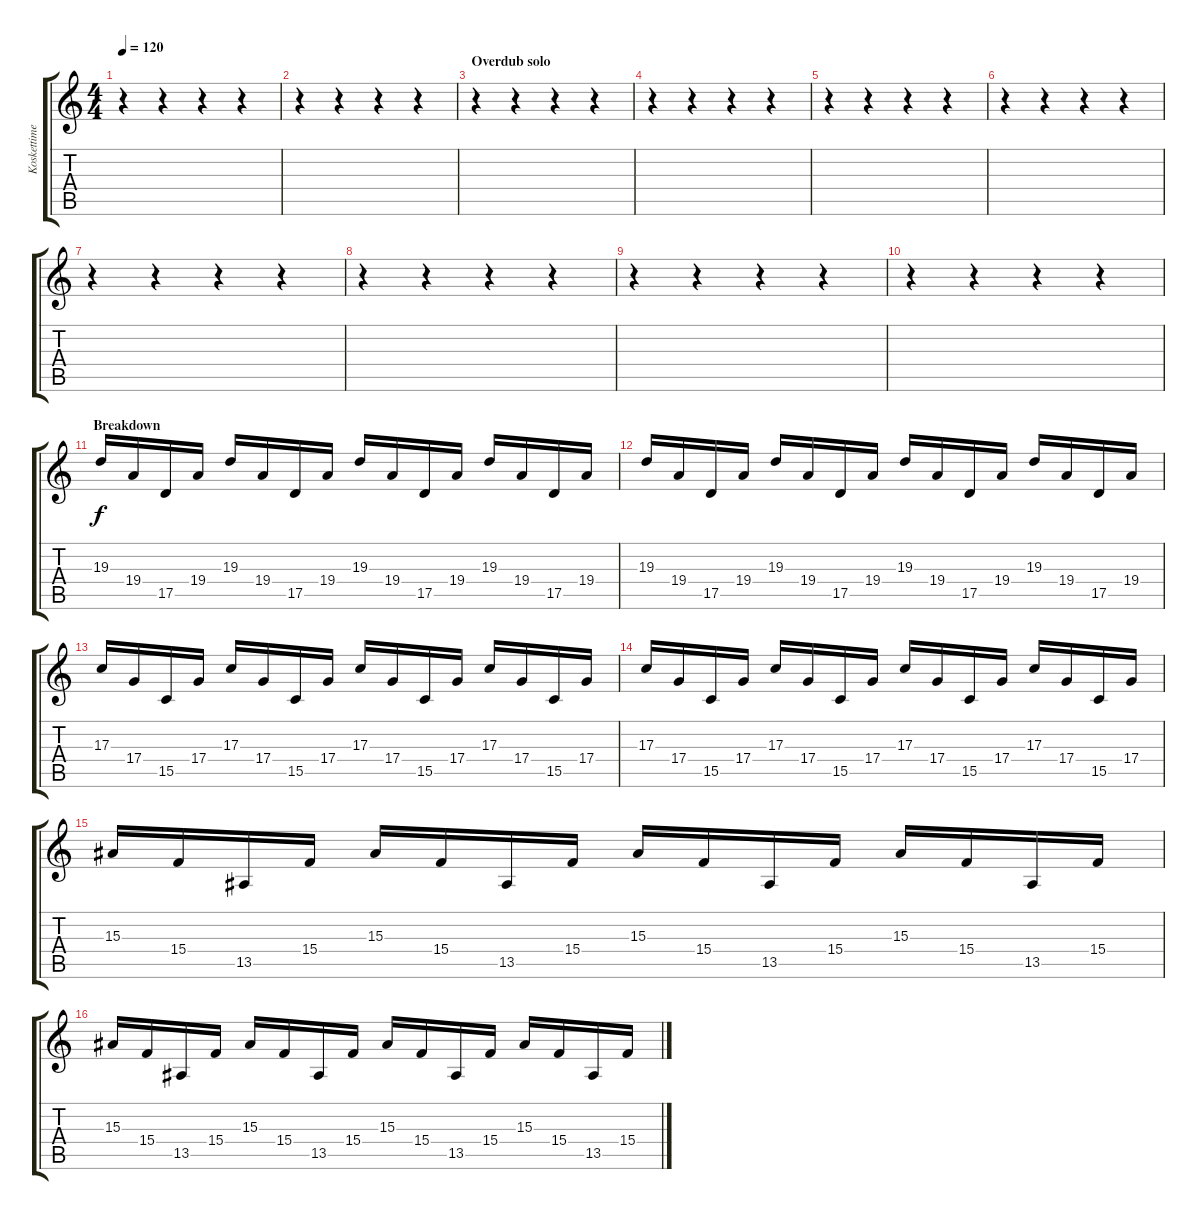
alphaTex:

\track ("Koskettimet (Oikea)" "Koskettime") {instrument harpsichord}
\staff {score tabs}
\tuning (E4 B3 G3 D3 A2 E2) {hide}
\ts (4 4)
\tempo 120
\clef g2
\ks c
r.4{dy f} r.4 r.4 r.4 |
r.4 r.4 r.4 r.4 |
\section ("" "Overdub solo")
r.4 r.4 r.4 r.4 |
r.4 r.4 r.4 r.4 |
r.4 r.4 r.4 r.4 |
r.4 r.4 r.4 r.4 |
r.4 r.4 r.4 r.4 |
r.4 r.4 r.4 r.4 |
r.4 r.4 r.4 r.4 |
r.4 r.4 r.4 r.4 |
\section ("" "Breakdown")
19.3.16 19.4.16 17.5.16 19.4.16 19.3.16 19.4.16 17.5.16 19.4.16 19.3.16 19.4.16 17.5.16 19.4.16 19.3.16 19.4.16 17.5.16 19.4.16 |
19.3.16 19.4.16 17.5.16 19.4.16 19.3.16 19.4.16 17.5.16 19.4.16 19.3.16 19.4.16 17.5.16 19.4.16 19.3.16 19.4.16 17.5.16 19.4.16 |
17.3.16 17.4.16 15.5.16 17.4.16 17.3.16 17.4.16 15.5.16 17.4.16 17.3.16 17.4.16 15.5.16 17.4.16 17.3.16 17.4.16 15.5.16 17.4.16 |
17.3.16 17.4.16 15.5.16 17.4.16 17.3.16 17.4.16 15.5.16 17.4.16 17.3.16 17.4.16 15.5.16 17.4.16 17.3.16 17.4.16 15.5.16 17.4.16 |
15.3.16 15.4.16 13.5.16 15.4.16 15.3.16 15.4.16 13.5.16 15.4.16 15.3.16 15.4.16 13.5.16 15.4.16 15.3.16 15.4.16 13.5.16 15.4.16 |
15.3.16 15.4.16 13.5.16 15.4.16 15.3.16 15.4.16 13.5.16 15.4.16 15.3.16 15.4.16 13.5.16 15.4.16 15.3.16 15.4.16 13.5.16 15.4.16
